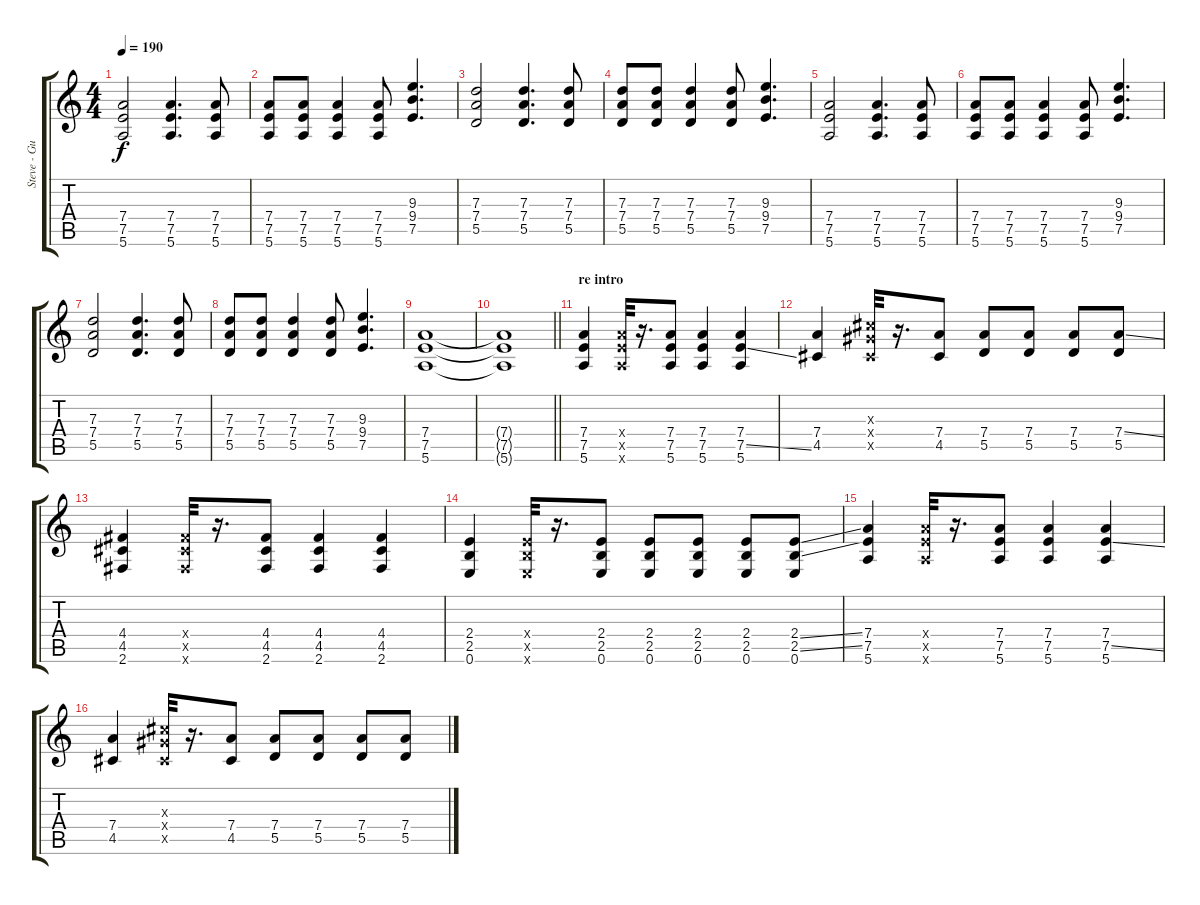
\track ("Steve - Guitar" "Steve - Gu") {instrument overdrivenguitar}
\staff {score tabs}
\tuning (E4 B3 G3 D3 A2 E2) {hide}
\ts (4 4)
\tempo 190
\clef g2
\ks c
(7.4 7.5 5.6).2{dy f} (7.4 7.5 5.6).4{d} (7.4 7.5 5.6).8 |
(7.4 7.5 5.6).8 (7.4 7.5 5.6).8 (7.4 7.5 5.6).4 (7.4 7.5 5.6).8 (9.3 9.4 7.5).4{d} |
(7.3 7.4 5.5).2 (7.3 7.4 5.5).4{d} (7.3 7.4 5.5).8 |
(7.3 7.4 5.5).8 (7.3 7.4 5.5).8 (7.3 7.4 5.5).4 (7.3 7.4 5.5).8 (9.3 9.4 7.5).4{d} |
(7.4 7.5 5.6).2 (7.4 7.5 5.6).4{d} (7.4 7.5 5.6).8 |
(7.4 7.5 5.6).8 (7.4 7.5 5.6).8 (7.4 7.5 5.6).4 (7.4 7.5 5.6).8 (9.3 9.4 7.5).4{d} |
(7.3 7.4 5.5).2 (7.3 7.4 5.5).4{d} (7.3 7.4 5.5).8 |
(7.3 7.4 5.5).8 (7.3 7.4 5.5).8 (7.3 7.4 5.5).4 (7.3 7.4 5.5).8 (9.3 9.4 7.5).4{d} |
(7.4 7.5 5.6).1 |
\barLineRight lightlight
(7.4{t} 7.5{t} 5.6{t}).1 |
\section ("" "re intro")
(7.4 7.5 5.6).4 (7.4{x} 7.5{x} 5.6{x}).32 r.16{d} (7.4 7.5 5.6).8 (7.4 7.5 5.6).4 (7.4 7.5{ss} 5.6).4 |
(7.4 4.5).4 (6.3{x} 6.4{x} 4.5{x}).32 r.16{d} (7.4 4.5).8 (7.4 5.5).8 (7.4 5.5).8 (7.4 5.5).8 (7.4{ss} 5.5).8 |
(4.4 4.5 2.6).4 (4.4{x} 4.5{x} 2.6{x}).32 r.16{d} (4.4 4.5 2.6).8 (4.4 4.5 2.6).4 (4.4 4.5 2.6).4 |
(2.4 2.5 0.6).4 (2.4{x} 2.5{x} 0.6{x}).32 r.16{d} (2.4 2.5 0.6).8 (2.4 2.5 0.6).8 (2.4 2.5 0.6).8 (2.4 2.5 0.6).8 (2.4{ss} 2.5{ss} 0.6).8 |
(7.4 7.5 5.6).4 (7.4{x} 7.5{x} 5.6{x}).32 r.16{d} (7.4 7.5 5.6).8 (7.4 7.5 5.6).4 (7.4 7.5{ss} 5.6).4 |
(7.4 4.5).4 (6.3{x} 6.4{x} 4.5{x}).32 r.16{d} (7.4 4.5).8 (7.4 5.5).8 (7.4 5.5).8 (7.4 5.5).8 (7.4{ss} 5.5).8
